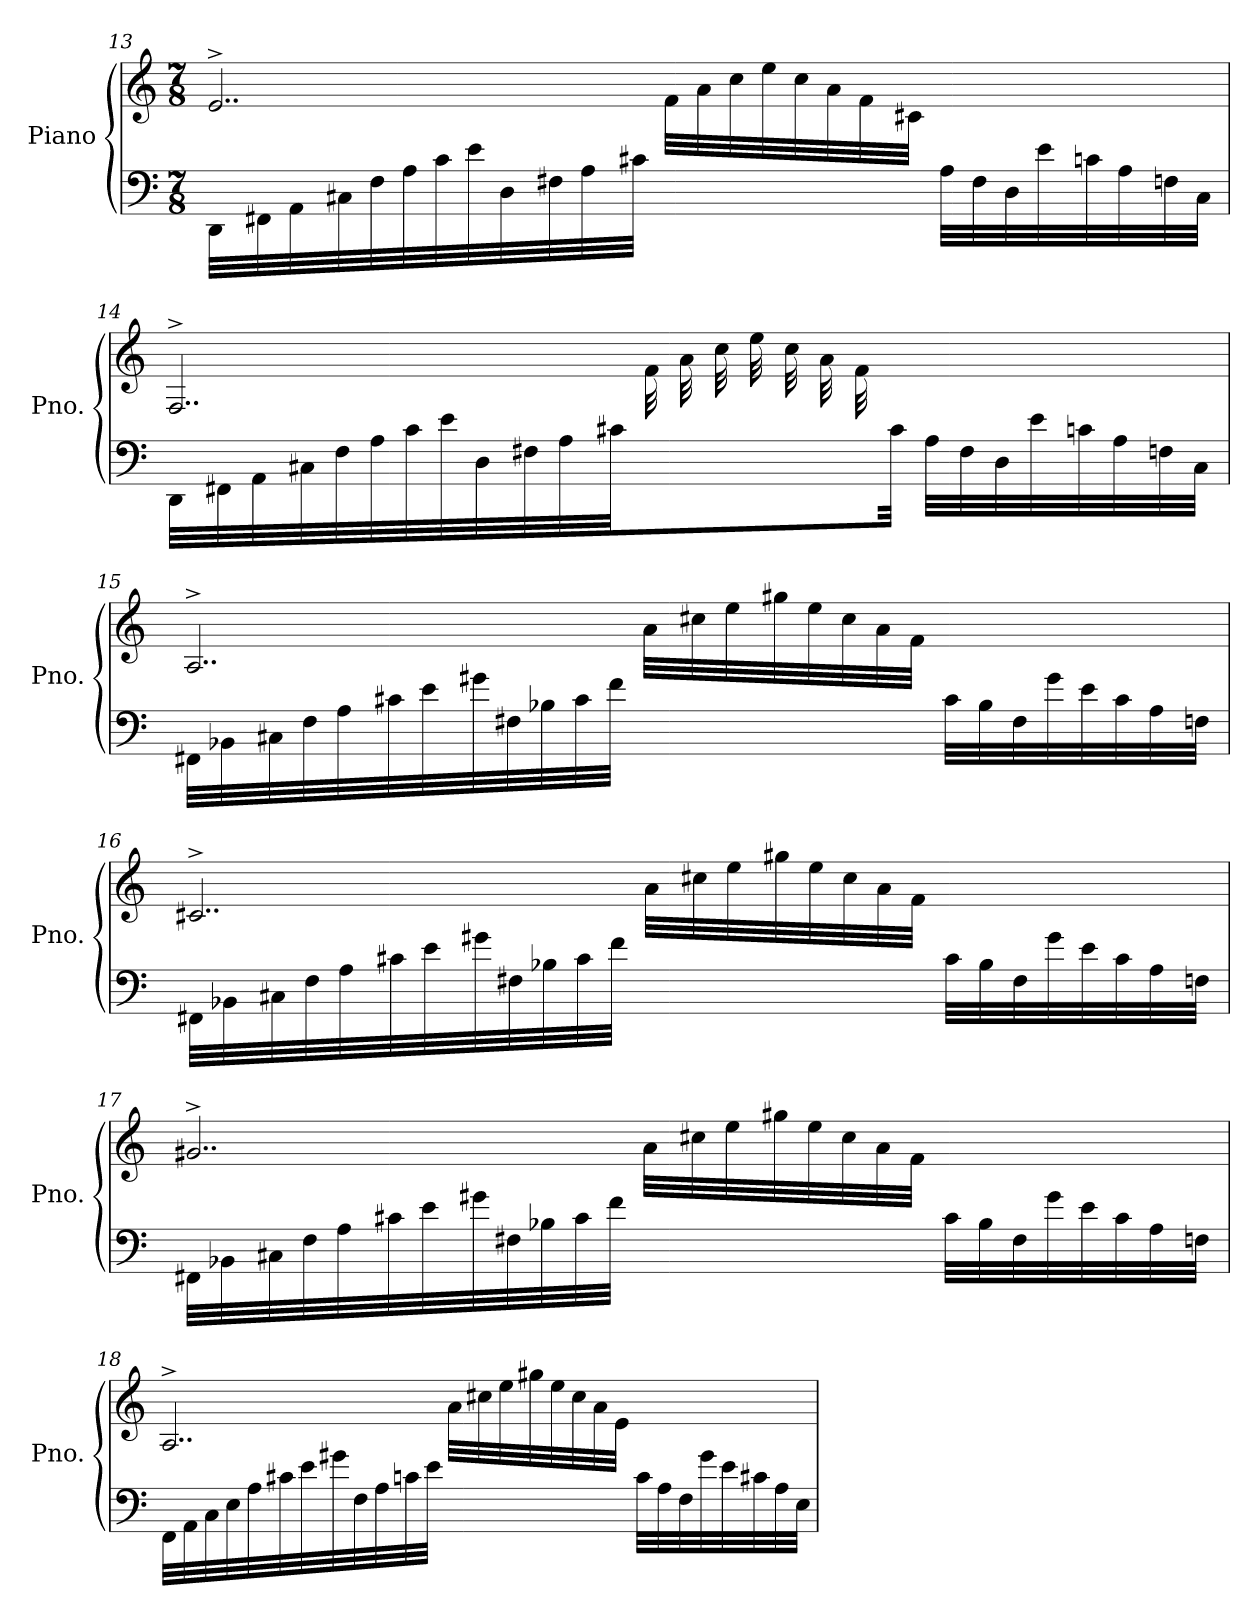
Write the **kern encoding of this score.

**kern	**kern
*part1	*part1
*staff2	*staff1
*I"Piano	*
*I'Pno.	*
!!LO:LB:g=z
*clefF4	*clefG2
*k[]	*k[]
*M7/8	*M7/8
=13	=13
*	*^
32DD\LLL	2..e^/	4.ryy
32FF#X\	.	.
32AA\	.	.
32C#X\	.	.
32F\	.	.
32A\	.	.
32c\	.	.
32e\	.	.
32D\	.	.
32F#X\	.	.
32A\	.	.
32c#X\JJJ	.	.
4ryy	.	32f\LLL
.	.	32a\
.	.	32cc\
.	.	32ee\
.	.	32cc\
.	.	32a\
.	.	32f\
.	.	32c#\JJJ
32A\LLL	.	4ryy
32F#\	.	.
32D\	.	.
32e\	.	.
32cn\	.	.
32A\	.	.
32Fn\	.	.
32C#\JJJ	.	.
!!LO:LB:g=z	!!
=14	=14	=14
32DD\LLL	2..F^/	4.ryy
32FF#X\	.	.
32AA\	.	.
32C#X\	.	.
32F\	.	.
32A\	.	.
32c\	.	.
32e\	.	.
32D\	.	.
32F#X\	.	.
32A\	.	.
32c#X\JJJ	.	.
8..ryy	.	32f\LLL
.	.	32a\
.	.	32cc\
.	.	32ee\
.	.	32cc\
.	.	32a\
.	.	32f\
32c#/JJJ	.	4ryy
32A\LLL	.	.
32F#\	.	.
32D\	.	.
32e\	.	.
32cn\	.	.
32A\	.	.
32Fn\	.	.
32C#\JJJ	.	32ryy
!!LO:LB:g=z	!!
=15	=15	=15
32FF#X\LLL	2..A^/	4.ryy
32BB-X\	.	.
32C#X\	.	.
32F\	.	.
32A\	.	.
32c#X\	.	.
32e\	.	.
32g#X\	.	.
32F#X\	.	.
32B-X\	.	.
32c#\	.	.
32f\JJJ	.	.
4ryy	.	32a\LLL
.	.	32cc#X\
.	.	32ee\
.	.	32gg#X\
.	.	32ee\
.	.	32cc#\
.	.	32a\
.	.	32f\JJJ
32c#\LLL	.	4ryy
32B-\	.	.
32F#\	.	.
32g#\	.	.
32e\	.	.
32c#\	.	.
32A\	.	.
32Fn\JJJ	.	.
!!LO:LB:g=z	!!
=16	=16	=16
32FF#X\LLL	2..c#X^/	4.ryy
32BB-X\	.	.
32C#X\	.	.
32F\	.	.
32A\	.	.
32c#X\	.	.
32e\	.	.
32g#X\	.	.
32F#X\	.	.
32B-X\	.	.
32c#\	.	.
32f\JJJ	.	.
4ryy	.	32a\LLL
.	.	32cc#X\
.	.	32ee\
.	.	32gg#X\
.	.	32ee\
.	.	32cc#\
.	.	32a\
.	.	32f\JJJ
32c#\LLL	.	4ryy
32B-\	.	.
32F#\	.	.
32g#\	.	.
32e\	.	.
32c#\	.	.
32A\	.	.
32Fn\JJJ	.	.
!!LO:PB:g=z	!!
=17	=17	=17
32FF#X\LLL	2..g#X^/	4.ryy
32BB-X\	.	.
32C#X\	.	.
32F\	.	.
32A\	.	.
32c#X\	.	.
32e\	.	.
32g#X\	.	.
32F#X\	.	.
32B-X\	.	.
32c#\	.	.
32f\JJJ	.	.
4ryy	.	32a\LLL
.	.	32cc#X\
.	.	32ee\
.	.	32gg#X\
.	.	32ee\
.	.	32cc#\
.	.	32a\
.	.	32f\JJJ
32c#\LLL	.	4ryy
32B-\	.	.
32F#\	.	.
32g#\	.	.
32e\	.	.
32c#\	.	.
32A\	.	.
32Fn\JJJ	.	.
!!LO:LB:g=z	!!
=18	=18	=18
32FF\LLL	2..A^/	4.ryy
32AA\	.	.
32C\	.	.
32E\	.	.
32A\	.	.
32c#X\	.	.
32e\	.	.
32g#X\	.	.
32F\	.	.
32A\	.	.
32cn\	.	.
32e\JJJ	.	.
4ryy	.	32a\LLL
.	.	32cc#X\
.	.	32ee\
.	.	32gg#X\
.	.	32ee\
.	.	32cc#\
.	.	32a\
.	.	32e\JJJ
32c\LLL	.	4ryy
32A\	.	.
32F\	.	.
32g#\	.	.
32e\	.	.
32c#X\	.	.
32A\	.	.
32E\JJJ	.	.
*	*v	*v
=	=
*-	*-
